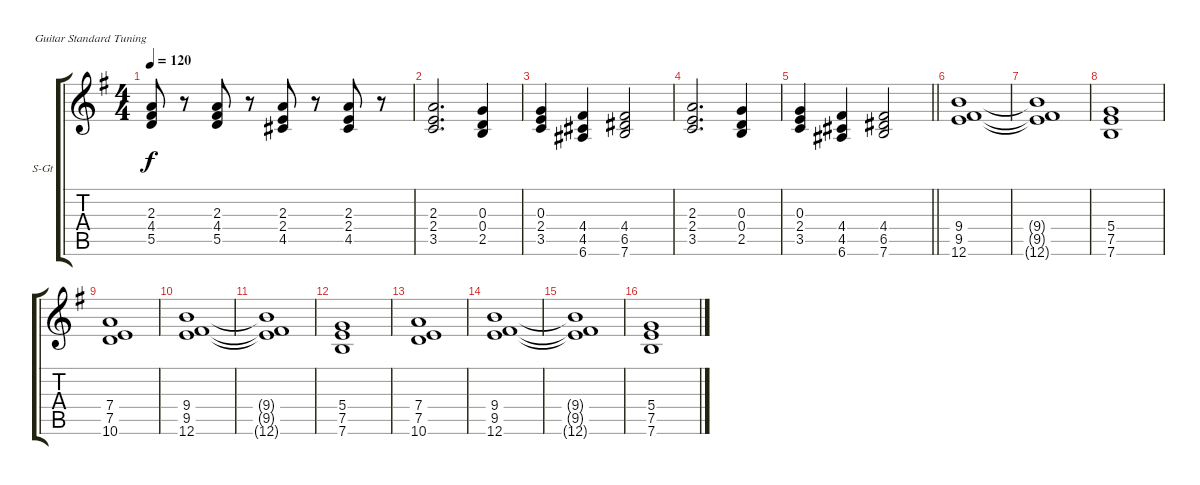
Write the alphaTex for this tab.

\bracketExtendMode groupsimilarinstruments
\firstSystemTrackNameOrientation horizontal
\otherSystemsTrackNameOrientation horizontal
\track ("KEYBOARDS" "S-Gt") {instrument lead1square}
\staff {score tabs}
\tuning (E4 B3 G3 D3 A2 E2)
\displaytranspose 12
\ts (4 4)
\tempo 120
\clef g2
\ks eminor
(2.3 4.4 5.5).8{dy f} r.8 (2.3 4.4 5.5).8 r.8 (2.3 2.4 4.5).8 r.8 (2.3 2.4 4.5).8 r.8 |
(2.3 2.4 3.5).2{d} (0.3 0.4 2.5).4 |
(0.3 2.4 3.5).4 (4.4 4.5 6.6).4 (4.4 6.5 7.6).2 |
(2.3 2.4 3.5).2{d} (0.3 0.4 2.5).4 |
\barLineRight lightlight
(0.3 2.4 3.5).4 (4.4 4.5 6.6).4 (4.4 6.5 7.6).2 |
(9.4 9.5 12.6).1 |
(9.4{t} 9.5{t} 12.6{t}).1 |
(5.4 7.5 7.6).1 |
(7.4 7.5 10.6).1 |
(9.4 9.5 12.6).1 |
(9.4{t} 9.5{t} 12.6{t}).1 |
(5.4 7.5 7.6).1 |
(7.4 7.5 10.6).1 |
(9.4 9.5 12.6).1 |
(9.4{t} 9.5{t} 12.6{t}).1 |
(5.4 7.5 7.6).1
